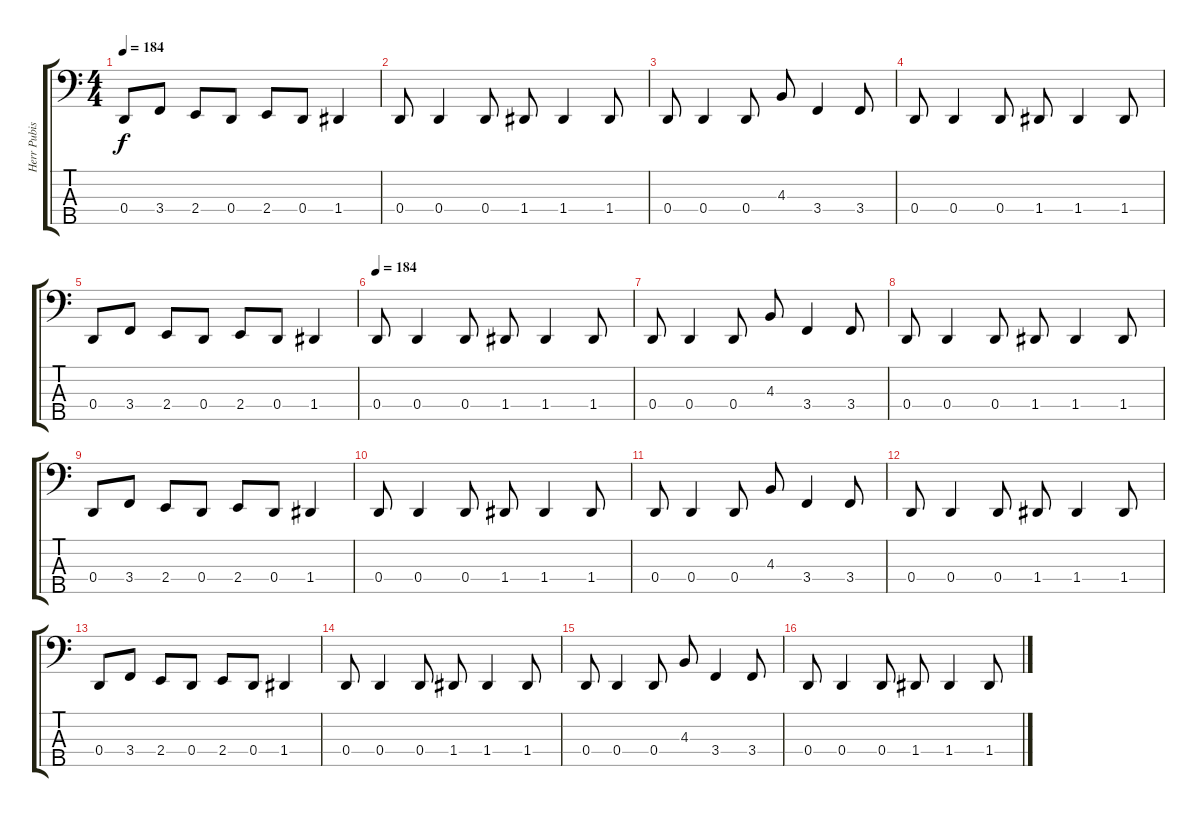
\track ("Herr Pubis (Bassist Scum)" "Herr Pubis") {instrument electricbasspick}
\staff {score tabs}
\tuning (F2 C2 G1 D1 A0) {hide}
\ts (4 4)
\tempo 184
\clef f4
\ks c
0.4.8{dy f} 3.4.8 2.4.8 0.4.8 2.4.8 0.4.8 1.4.4 |
0.4.8 0.4.4 0.4.8 1.4.8 1.4.4 1.4.8 |
0.4.8 0.4.4 0.4.8 4.3.8 3.4.4 3.4.8 |
0.4.8 0.4.4 0.4.8 1.4.8 1.4.4 1.4.8 |
0.4.8 3.4.8 2.4.8 0.4.8 2.4.8 0.4.8 1.4.4 |
\tempo 184
0.4.8 0.4.4 0.4.8 1.4.8 1.4.4 1.4.8 |
0.4.8 0.4.4 0.4.8 4.3.8 3.4.4 3.4.8 |
0.4.8 0.4.4 0.4.8 1.4.8 1.4.4 1.4.8 |
0.4.8 3.4.8 2.4.8 0.4.8 2.4.8 0.4.8 1.4.4 |
0.4.8 0.4.4 0.4.8 1.4.8 1.4.4 1.4.8 |
0.4.8 0.4.4 0.4.8 4.3.8 3.4.4 3.4.8 |
0.4.8 0.4.4 0.4.8 1.4.8 1.4.4 1.4.8 |
0.4.8 3.4.8 2.4.8 0.4.8 2.4.8 0.4.8 1.4.4 |
0.4.8 0.4.4 0.4.8 1.4.8 1.4.4 1.4.8 |
0.4.8 0.4.4 0.4.8 4.3.8 3.4.4 3.4.8 |
0.4.8 0.4.4 0.4.8 1.4.8 1.4.4 1.4.8
